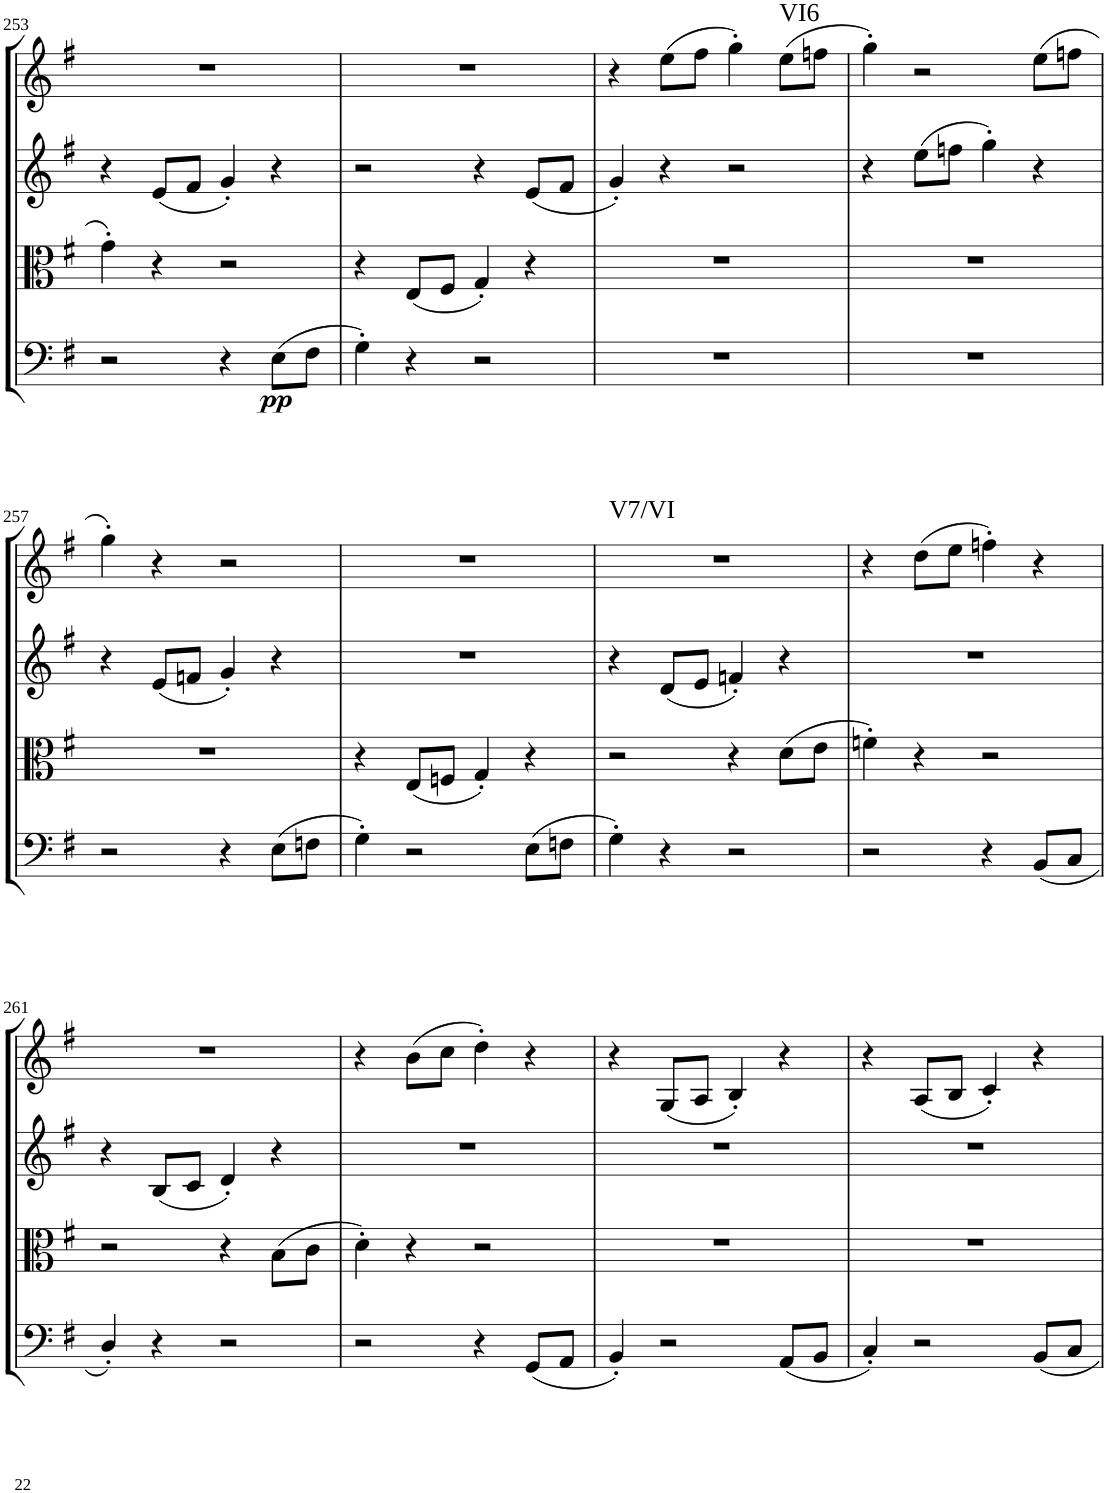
**kern	**dynam	**kern	**kern	**kern	**harte
*part4	*part4	*part3	*part2	*part1	*part1
*staff4	*staff4	*staff3	*staff2	*staff1	*
*I"Violoncello.	*	*I"Viola	*I"Violin II.	*I"Violin I.	*
*I'Vc	*	*I'Vla	*I'Vln	*I'Vln	*
!!LO:PB:g=z
*clefF4	*	*clefC3	*clefG2	*clefG2	*
*k[f#]	*	*k[f#]	*k[f#]	*k[f#]	*
*M2/2	*	*M2/2	*M2/2	*M2/2	*
*met(c|)	*	*met(c|)	*met(c|)	*met(c|)	*
=253	=253	=253	=253	=253	=253
2r	.	4g'\	4r	1r	.
.	.	4r	(8e/L	.	.
.	.	.	8f#/J	.	.
4r	.	2r	4g'/)	.	.
!	!LO:DY:b	!	!	!	!
(8E\L	pp	.	4r	.	.
8F#\J	.	.	.	.	.
=254	=254	=254	=254	=254	=254
4G'\)	.	4r	2r	1r	.
4r	.	(8E/L	.	.	.
.	.	8F#/J	.	.	.
2r	.	4G'/)	4r	.	.
.	.	4r	(8e/L	.	.
.	.	.	8f#/J	.	.
=255	=255	=255	=255	=255	=255
1r	.	1r	4g'/)	4r	.
.	.	.	4r	(8ee\L	.
.	.	.	.	8ff#\J	.
.	.	.	2r	4gg'\)	.
!	!	!	!	!	!LO:H:kt=VI6
.	.	.	.	(8ee\L	N
.	.	.	.	8ffn\J	.
=256	=256	=256	=256	=256	=256
1r	.	1r	4r	4gg'\)	.
.	.	.	(8ee\L	2r	.
.	.	.	8ffn\J	.	.
.	.	.	4gg'\)	.	.
.	.	.	4r	(8ee\L	.
.	.	.	.	8ffn\J	.
!!LO:LB:g=z
=257	=257	=257	=257	=257	=257
2r	.	1r	4r	4gg'\)	.
.	.	.	(8e/L	4r	.
.	.	.	8fn/J	.	.
4r	.	.	4g'/)	2r	.
(8E\L	.	.	4r	.	.
8Fn\J	.	.	.	.	.
=258	=258	=258	=258	=258	=258
4G'\)	.	4r	1r	1r	.
2r	.	(8E/L	.	.	.
.	.	8Fn/J	.	.	.
.	.	4G'/)	.	.	.
(8E\L	.	4r	.	.	.
8Fn\J	.	.	.	.	.
=259	=259	=259	=259	=259	=259
!	!	!	!	!	!LO:H:kt=V7/VI
4G'\)	.	2r	4r	1r	N
4r	.	.	(8d/L	.	.
.	.	.	8e/J	.	.
2r	.	4r	4fn'/)	.	.
.	.	(8d\L	4r	.	.
.	.	8e\J	.	.	.
=260	=260	=260	=260	=260	=260
2r	.	4fn'\)	1r	4r	.
.	.	4r	.	(8dd\L	.
.	.	.	.	8ee\J	.
4r	.	2r	.	4ffn'\)	.
(8BB/L	.	.	.	4r	.
8C/J	.	.	.	.	.
!!LO:LB:g=z
=261	=261	=261	=261	=261	=261
4D'/)	.	2r	4r	1r	.
4r	.	.	(8B/L	.	.
.	.	.	8c/J	.	.
2r	.	4r	4d'/)	.	.
.	.	(8B\L	4r	.	.
.	.	8c\J	.	.	.
=262	=262	=262	=262	=262	=262
2r	.	4d'\)	1r	4r	.
.	.	4r	.	(8b\L	.
.	.	.	.	8cc\J	.
4r	.	2r	.	4dd'\)	.
(8GG/L	.	.	.	4r	.
8AA/J	.	.	.	.	.
=263	=263	=263	=263	=263	=263
4BB'/)	.	1r	1r	4r	.
2r	.	.	.	(8G/L	.
.	.	.	.	8A/J	.
.	.	.	.	4B'/)	.
(8AA/L	.	.	.	4r	.
8BB/J	.	.	.	.	.
=264	=264	=264	=264	=264	=264
4C'/)	.	1r	1r	4r	.
2r	.	.	.	(8A/L	.
.	.	.	.	8B/J	.
.	.	.	.	4c'/)	.
8BB/L	.	.	.	4r	.
8C/J	.	.	.	.	.
=	=	=	=	=	=
*-	*-	*-	*-	*-	*-
